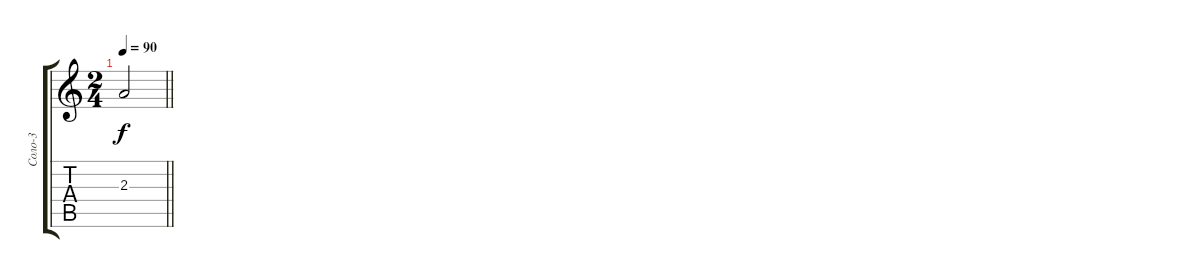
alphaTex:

\track ("Соло-3" "Соло-3") {instrument electricguitarmuted}
\staff {score tabs}
\tuning (E4 B3 G3 D3 A2 E2) {hide}
\ts (2 4)
\tempo 90
\clef g2
\barLineRight lightlight
\ks c
2.3.2{dy f}
